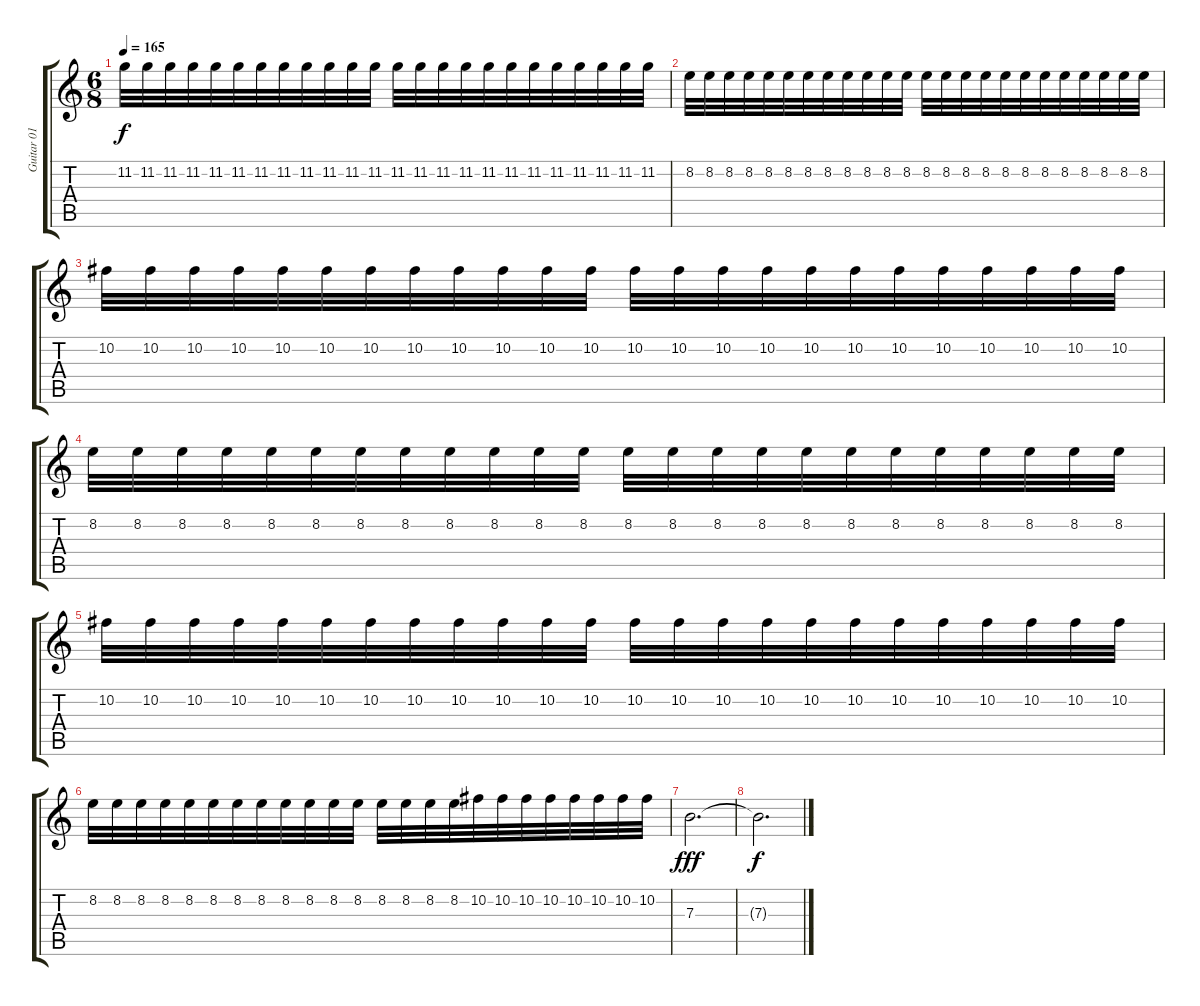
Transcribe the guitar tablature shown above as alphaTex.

\track ("Guitar 01" "Guitar 01") {instrument overdrivenguitar}
\staff {score tabs}
\tuning (Db4 Ab3 E3 B2 Gb2 B1) {hide}
\ts (6 8)
\tempo 165
\clef g2
\ks c
11.2.32{dy f} 11.2.32 11.2.32 11.2.32 11.2.32 11.2.32 11.2.32 11.2.32 11.2.32 11.2.32 11.2.32 11.2.32 11.2.32 11.2.32 11.2.32 11.2.32 11.2.32 11.2.32 11.2.32 11.2.32 11.2.32 11.2.32 11.2.32 11.2.32 |
8.2.32 8.2.32 8.2.32 8.2.32 8.2.32 8.2.32 8.2.32 8.2.32 8.2.32 8.2.32 8.2.32 8.2.32 8.2.32 8.2.32 8.2.32 8.2.32 8.2.32 8.2.32 8.2.32 8.2.32 8.2.32 8.2.32 8.2.32 8.2.32 |
10.2.32 10.2.32 10.2.32 10.2.32 10.2.32 10.2.32 10.2.32 10.2.32 10.2.32 10.2.32 10.2.32 10.2.32 10.2.32 10.2.32 10.2.32 10.2.32 10.2.32 10.2.32 10.2.32 10.2.32 10.2.32 10.2.32 10.2.32 10.2.32 |
8.2.32 8.2.32 8.2.32 8.2.32 8.2.32 8.2.32 8.2.32 8.2.32 8.2.32 8.2.32 8.2.32 8.2.32 8.2.32 8.2.32 8.2.32 8.2.32 8.2.32 8.2.32 8.2.32 8.2.32 8.2.32 8.2.32 8.2.32 8.2.32 |
10.2.32 10.2.32 10.2.32 10.2.32 10.2.32 10.2.32 10.2.32 10.2.32 10.2.32 10.2.32 10.2.32 10.2.32 10.2.32 10.2.32 10.2.32 10.2.32 10.2.32 10.2.32 10.2.32 10.2.32 10.2.32 10.2.32 10.2.32 10.2.32 |
8.2.32 8.2.32 8.2.32 8.2.32 8.2.32 8.2.32 8.2.32 8.2.32 8.2.32 8.2.32 8.2.32 8.2.32 8.2.32 8.2.32 8.2.32 8.2.32 10.2.32 10.2.32 10.2.32 10.2.32 10.2.32 10.2.32 10.2.32 10.2.32 |
7.3.2{d dy fff} |
7.3{t}.2{d dy f}
